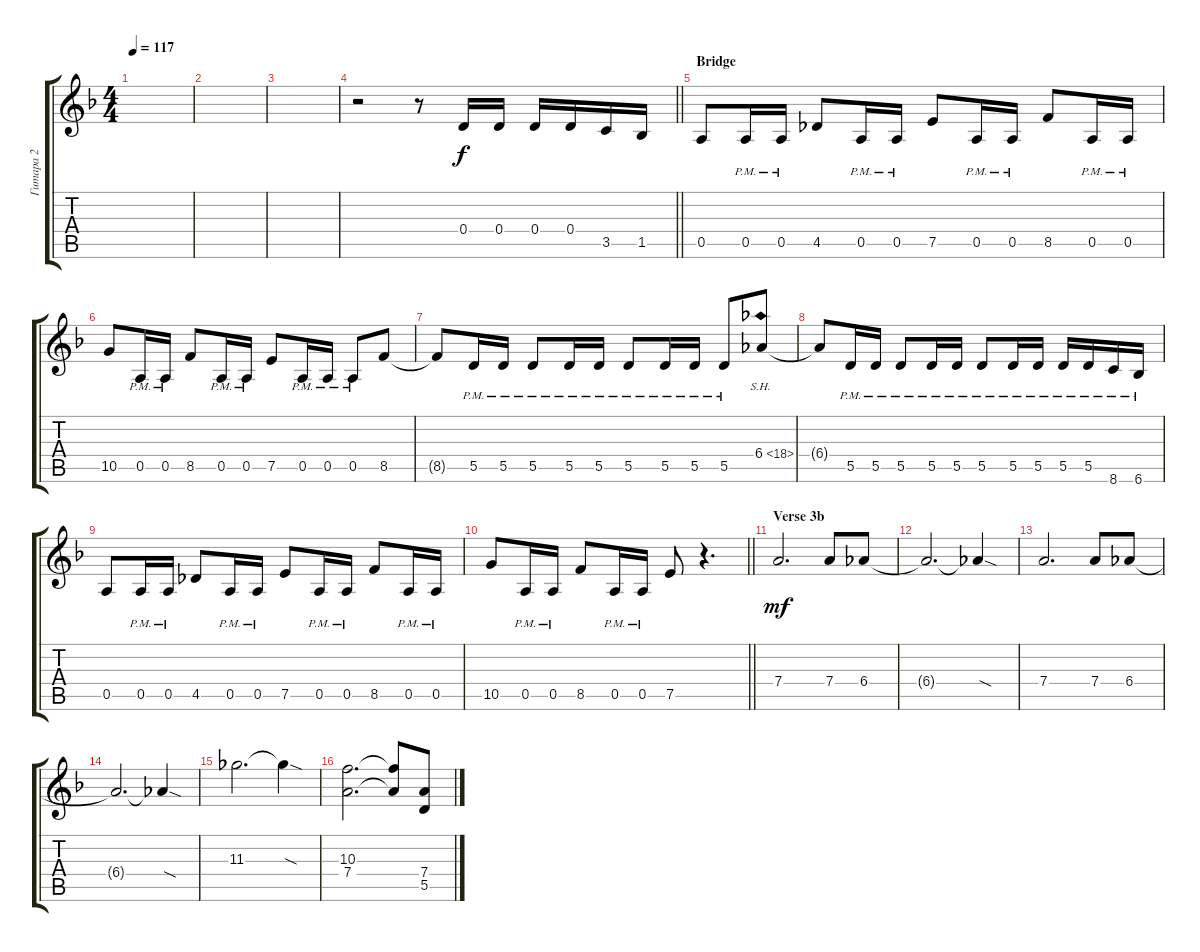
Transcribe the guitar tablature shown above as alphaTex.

\track ("Гитара 2" "Гитара 2") {instrument distortionguitar}
\staff {score tabs}
\tuning (E4 B3 G3 D3 A2 E2) {hide}
\ts (4 4)
\tempo 117
\clef g2
\ks dminor
|
|
|
\barLineRight lightlight
r.2 r.8 0.4.16 0.4.16 0.4.16 0.4.16 3.5.16 1.5.16 |
\section ("" "Bridge")
0.5.8 0.5{pm}.16 0.5{pm}.16 4.5.8 0.5{pm}.16 0.5{pm}.16 7.5.8 0.5{pm}.16 0.5{pm}.16 8.5.8 0.5{pm}.16 0.5{pm}.16 |
10.5.8 0.5{pm}.16 0.5{pm}.16 8.5.8 0.5{pm}.16 0.5{pm}.16 7.5.8 0.5{pm}.16 0.5{pm}.16 0.5{pm}.8 8.5.8 |
8.5{t}.8 5.5{pm}.16 5.5{pm}.16 5.5{pm}.8 5.5{pm}.16 5.5{pm}.16 5.5{pm}.8 5.5{pm}.16 5.5{pm}.16 5.5{pm}.8 6.4{sh 12}.8 |
6.4{t}.8 5.5{pm}.16 5.5{pm}.16 5.5{pm}.8 5.5{pm}.16 5.5{pm}.16 5.5{pm}.8 5.5{pm}.16 5.5{pm}.16 5.5{pm}.16 5.5{pm}.16 8.6{pm}.16 6.6{pm}.16 |
0.5.8 0.5{pm}.16 0.5{pm}.16 4.5.8 0.5{pm}.16 0.5{pm}.16 7.5.8 0.5{pm}.16 0.5{pm}.16 8.5.8 0.5{pm}.16 0.5{pm}.16 |
\barLineRight lightlight
10.5.8 0.5{pm}.16 0.5{pm}.16 8.5.8 0.5{pm}.16 0.5{pm}.16 7.5.8 r.4{d} |
\section ("" "Verse 3b")
7.4.2{d dy mf} 7.4.8 6.4.8 |
6.4{t}.2{d} 6.4{sod t}.4 |
7.4.2{d} 7.4.8 6.4.8 |
6.4{t}.2{d} 6.4{sod t}.4 |
11.3.2{d} 11.3{sod t}.4 |
(10.3 7.4).2{d} (10.3{t} 7.4{t}).8 (7.4 5.5).8
